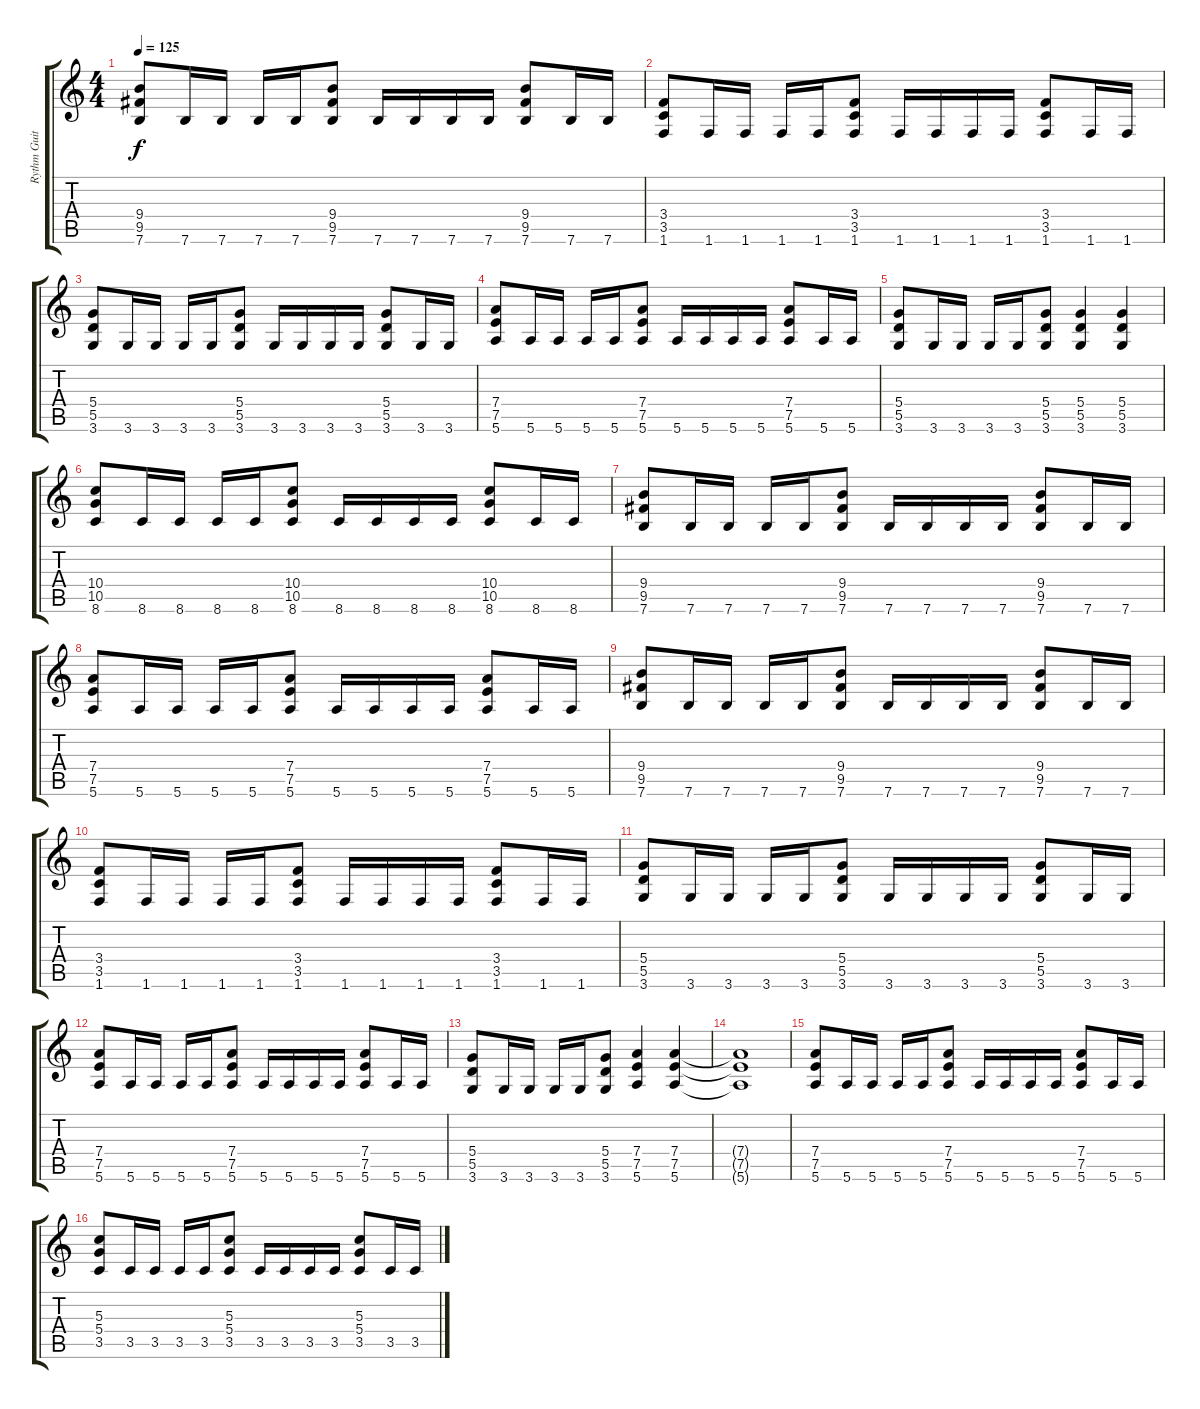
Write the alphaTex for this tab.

\track ("Rythm Guitar" "Rythm Guit") {instrument distortionguitar}
\staff {score tabs}
\tuning (E4 B3 G3 D3 A2 E2) {hide}
\ts (4 4)
\tempo 125
\clef g2
\ks c
(9.4 9.5 7.6).8{dy f} 7.6.16 7.6.16 7.6.16 7.6.16 (9.4 9.5 7.6).8 7.6.16 7.6.16 7.6.16 7.6.16 (9.4 9.5 7.6).8 7.6.16 7.6.16 |
(3.4 3.5 1.6).8 1.6.16 1.6.16 1.6.16 1.6.16 (3.4 3.5 1.6).8 1.6.16 1.6.16 1.6.16 1.6.16 (3.4 3.5 1.6).8 1.6.16 1.6.16 |
(5.4 5.5 3.6).8 3.6.16 3.6.16 3.6.16 3.6.16 (5.4 5.5 3.6).8 3.6.16 3.6.16 3.6.16 3.6.16 (5.4 5.5 3.6).8 3.6.16 3.6.16 |
(7.4 7.5 5.6).8 5.6.16 5.6.16 5.6.16 5.6.16 (7.4 7.5 5.6).8 5.6.16 5.6.16 5.6.16 5.6.16 (7.4 7.5 5.6).8 5.6.16 5.6.16 |
(5.4 5.5 3.6).8 3.6.16 3.6.16 3.6.16 3.6.16 (5.4 5.5 3.6).8 (5.4 5.5 3.6).4 (5.4 5.5 3.6).4 |
(10.4 10.5 8.6).8 8.6.16 8.6.16 8.6.16 8.6.16 (10.4 10.5 8.6).8 8.6.16 8.6.16 8.6.16 8.6.16 (10.4 10.5 8.6).8 8.6.16 8.6.16 |
(9.4 9.5 7.6).8 7.6.16 7.6.16 7.6.16 7.6.16 (9.4 9.5 7.6).8 7.6.16 7.6.16 7.6.16 7.6.16 (9.4 9.5 7.6).8 7.6.16 7.6.16 |
(7.4 7.5 5.6).8 5.6.16 5.6.16 5.6.16 5.6.16 (7.4 7.5 5.6).8 5.6.16 5.6.16 5.6.16 5.6.16 (7.4 7.5 5.6).8 5.6.16 5.6.16 |
(9.4 9.5 7.6).8 7.6.16 7.6.16 7.6.16 7.6.16 (9.4 9.5 7.6).8 7.6.16 7.6.16 7.6.16 7.6.16 (9.4 9.5 7.6).8 7.6.16 7.6.16 |
(3.4 3.5 1.6).8 1.6.16 1.6.16 1.6.16 1.6.16 (3.4 3.5 1.6).8 1.6.16 1.6.16 1.6.16 1.6.16 (3.4 3.5 1.6).8 1.6.16 1.6.16 |
(5.4 5.5 3.6).8 3.6.16 3.6.16 3.6.16 3.6.16 (5.4 5.5 3.6).8 3.6.16 3.6.16 3.6.16 3.6.16 (5.4 5.5 3.6).8 3.6.16 3.6.16 |
(7.4 7.5 5.6).8 5.6.16 5.6.16 5.6.16 5.6.16 (7.4 7.5 5.6).8 5.6.16 5.6.16 5.6.16 5.6.16 (7.4 7.5 5.6).8 5.6.16 5.6.16 |
(5.4 5.5 3.6).8 3.6.16 3.6.16 3.6.16 3.6.16 (5.4 5.5 3.6).8 (7.4 7.5 5.6).4 (7.4 7.5 5.6).4 |
(7.4{t} 7.5{t} 5.6{t}).1 |
(7.4 7.5 5.6).8{instrument distortionguitar} 5.6.16 5.6.16 5.6.16 5.6.16 (7.4 7.5 5.6).8 5.6.16 5.6.16 5.6.16 5.6.16 (7.4 7.5 5.6).8 5.6.16 5.6.16 |
(5.3 5.4 3.5).8 3.5.16 3.5.16 3.5.16 3.5.16 (5.3 5.4 3.5).8 3.5.16 3.5.16 3.5.16 3.5.16 (5.3 5.4 3.5).8 3.5.16 3.5.16
